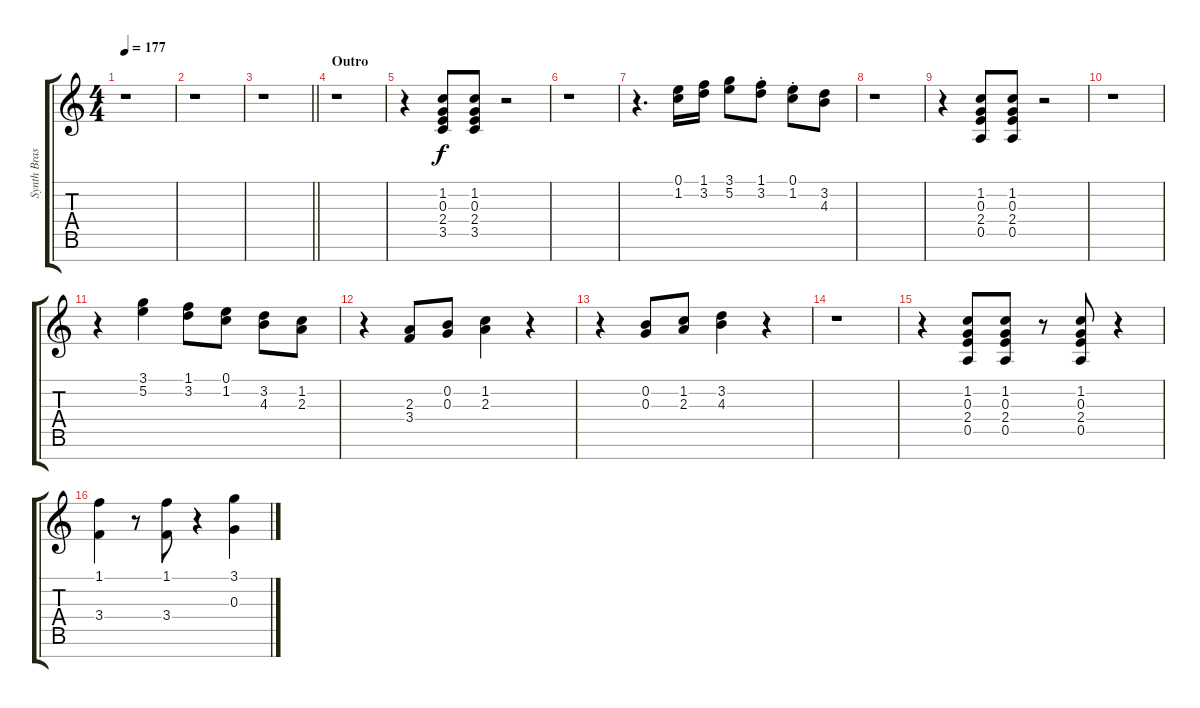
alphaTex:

\track ("Synth Brass" "Synth Bras") {instrument brasssection}
\staff {score tabs}
\tuning (E5 B4 G4 D4 A3 E3 B2) {hide}
\ts (4 4)
\tempo 177
\clef g2
\ks c
r.1{dy f} |
r.1 |
\barLineRight lightlight
r.1 |
\section ("" "Outro")
r.1 |
r.4 (1.2 0.3 2.4 3.5).8 (1.2 0.3 2.4 3.5).8 r.2 |
r.1 |
r.4{d} (0.1 1.2).16 (1.1 3.2).16 (3.1 5.2).8 (1.1{st} 3.2{st}).8 (0.1{st} 1.2{st}).8 (3.2 4.3).8 |
r.1 |
r.4 (1.2 0.3 2.4 0.5).8 (1.2 0.3 2.4 0.5).8 r.2 |
r.1 |
r.4 (3.1 5.2).4 (1.1 3.2).8 (0.1 1.2).8 (3.2 4.3).8 (1.2 2.3).8 |
r.4 (2.3 3.4).8 (0.2 0.3).8 (1.2 2.3).4 r.4 |
r.4 (0.2 0.3).8 (1.2 2.3).8 (3.2 4.3).4 r.4 |
r.1 |
r.4 (1.2 0.3 2.4 0.5).8 (1.2 0.3 2.4 0.5).8 r.8 (1.2 0.3 2.4 0.5).8 r.4 |
(1.1 3.4).4 r.8 (1.1 3.4).8 r.4 (3.1 0.3).4
